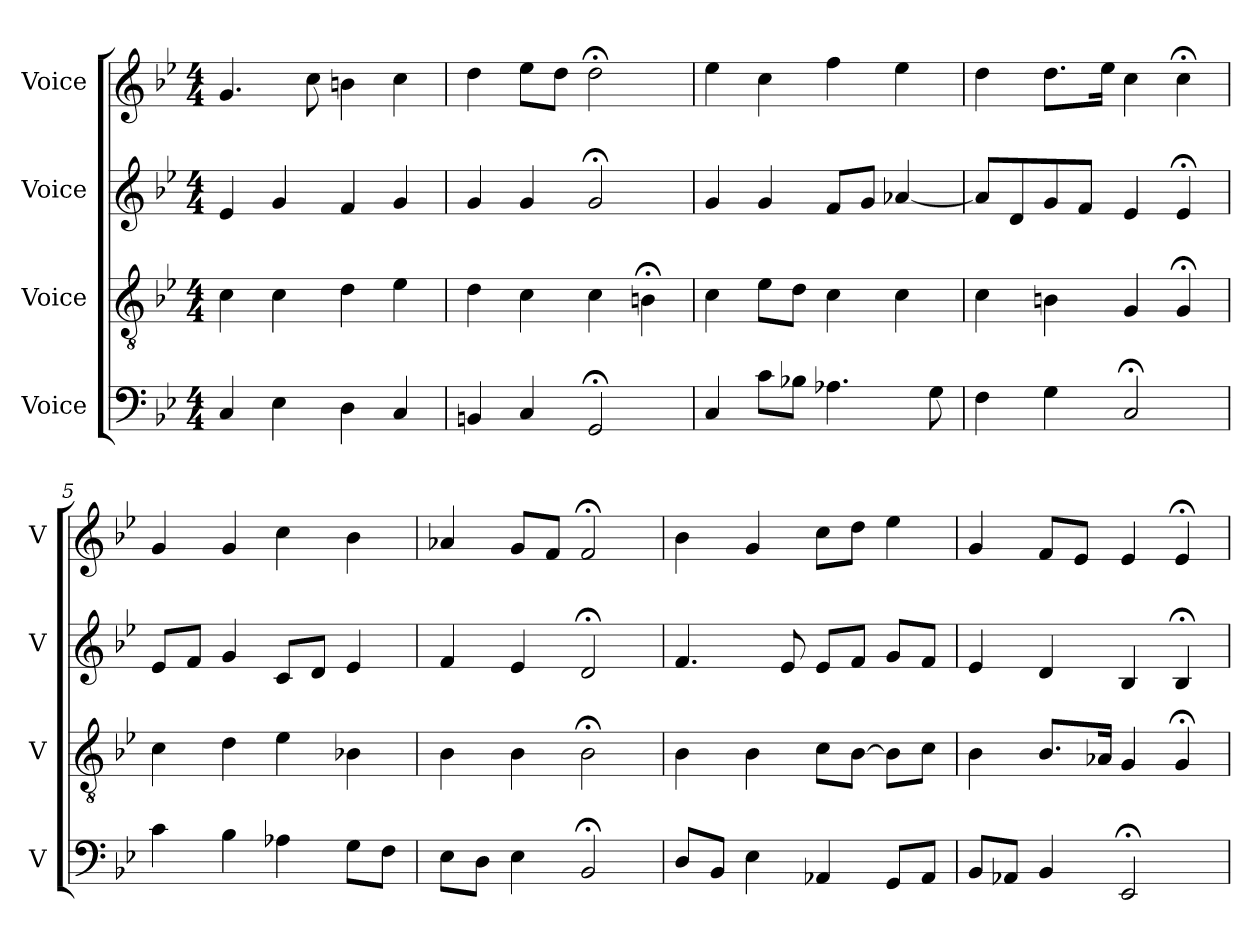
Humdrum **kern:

**kern	**kern	**kern	**kern
*part4	*part3	*part2	*part1
*staff4	*staff3	*staff2	*staff1
*I"Voice	*I"Voice	*I"Voice	*I"Voice
*I'V	*I'V	*I'V	*I'V
*clefF4	*clefGv2	*clefG2	*clefG2
*k[b-e-]	*k[b-e-]	*k[b-e-]	*k[b-e-]
*M4/4	*M4/4	*M4/4	*M4/4
*MM100	*MM100	*MM100	*MM100
=1	=1	=1	=1
4C/	4c\	4e-/	4.g/
4E-\	4c\	4g/	.
.	.	.	8cc\
4D\	4d\	4f/	4bn\
4C/	4e-\	4g/	4cc\
=2	=2	=2	=2
4BBn/	4d\	4g/	4dd\
4C/	4c\	4g/	8ee-\L
.	.	.	8dd\J
2GG;/	4c\	2g;/	2dd;\
.	4Bn;\	.	.
=3	=3	=3	=3
4C/	4c\	4g/	4ee-\
8c\L	8e-\L	4g/	4cc\
8B-X\J	8d\J	.	.
4.A-X\	4c\	8f/L	4ff\
.	.	8g/J	.
.	4c\	[4a-X/	4ee-\
8G\	.	.	.
=4	=4	=4	=4
4F\	4c\	8a-/L]	4dd\
.	.	8d/	.
4G\	4Bn\	8g/	8.dd\L
.	.	8f/J	.
.	.	.	16ee-\Jk
2C;/	4G/	4e-/	4cc\
.	4G;/	4e-;/	4cc;\
!!LO:LB:g=z
=5	=5	=5	=5
4c\	4c\	8e-/L	4g/
.	.	8f/J	.
4B-\	4d\	4g/	4g/
4A-X\	4e-\	8c/L	4cc\
.	.	8d/J	.
8G\L	4B-X\	4e-/	4b-\
8F\J	.	.	.
=6	=6	=6	=6
8E-\L	4B-\	4f/	4a-X/
8D\J	.	.	.
4E-\	4B-\	4e-/	8g/L
.	.	.	8f/J
2BB-;/	2B-;\	2d;/	2f;/
=7	=7	=7	=7
8D/L	4B-\	4.f/	4b-\
8BB-/J	.	.	.
4E-\	4B-\	.	4g/
.	.	8e-/	.
4AA-X/	8c\L	8e-/L	8cc\L
.	[8B-\J	8f/J	8dd\J
8GG/L	8B-\L]	8g/L	4ee-\
8AA-/J	8c\J	8f/J	.
=8	=8	=8	=8
8BB-/L	4B-\	4e-/	4g/
8AA-X/J	.	.	.
4BB-/	8.B-/L	4d/	8f/L
.	.	.	8e-/J
.	16A-X/Jk	.	.
2EE-;/	4G/	4B-/	4e-/
.	4G;/	4B-;/	4e-;/
=	=	=	=
*-	*-	*-	*-
